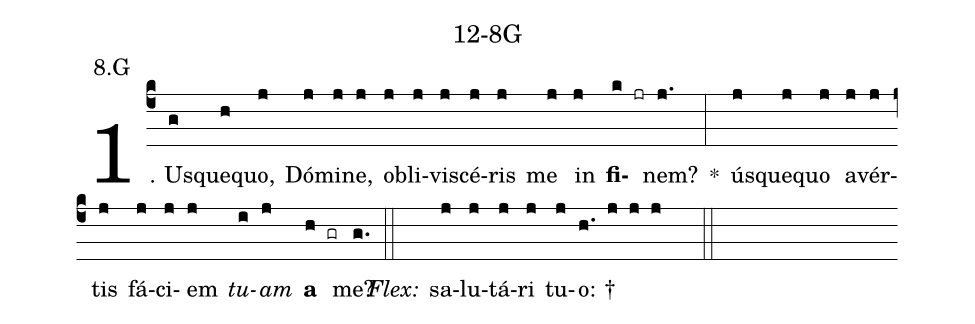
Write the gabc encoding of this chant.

name: 12-8G;
annotation: 8.G;
%%
(c4)1. Us(g)que(h)quo,(j) Dó(j)mi(j)ne,(j) ob(j)li(j)vi(j)scé(j)ris(j) me(j) in(j) <b>fi</b>(k jr)nem?(j.) *(:) ús(j)que(j)quo(j) a(j)vér(j)tis(j) fá(j)ci(j)em(j) <i>tu</i>(i)<i>am</i>(j) <b>a</b>(h gr) me?(g.) (::)
<i>Flex:</i>()  sa(j)lu(j)tá(j)ri(j) tu(j)o: †(h. j j j  ::)
